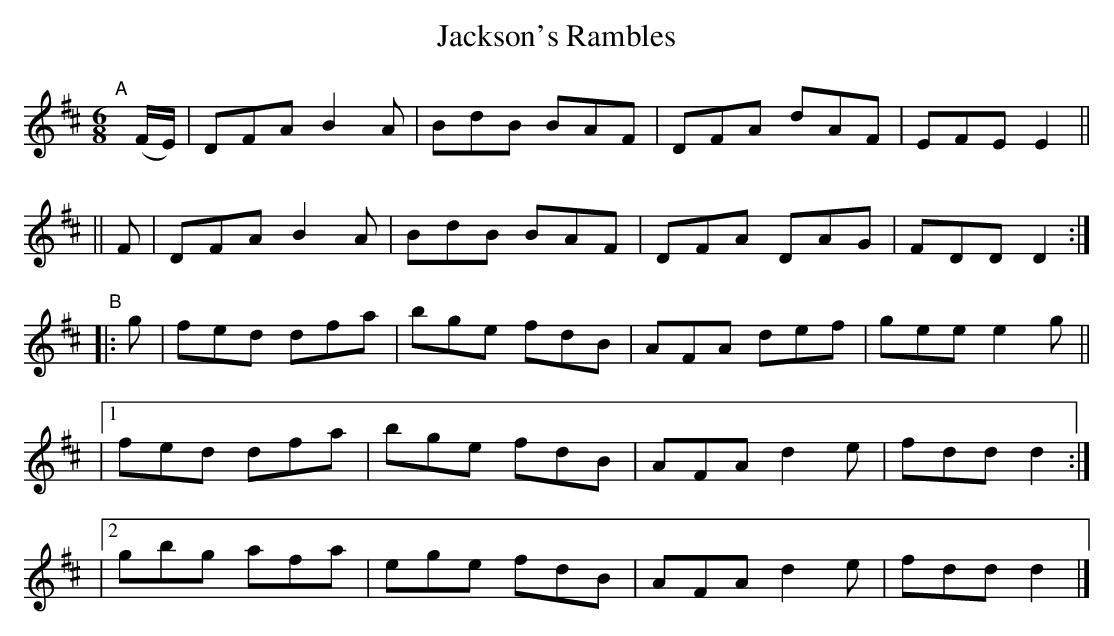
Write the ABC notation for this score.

X:1
T: Jackson's Rambles
M: 6/8
L: 1/8
K: D
"^A"[|]\
(F/E/) | DFA B2A | BdB BAF | DFA dAF | EFE E2 ||
|| F   | DFA B2A | BdB BAF | DFA DAG | FDD D2 :|
"^B"|: g \
|   fed dfa | bge fdB | AFA def | gee e2g ||
|[1 fed dfa | bge fdB | AFA d2e | fdd d2 :|
|[2 gbg afa | ege fdB | AFA d2e | fdd d2 |]
